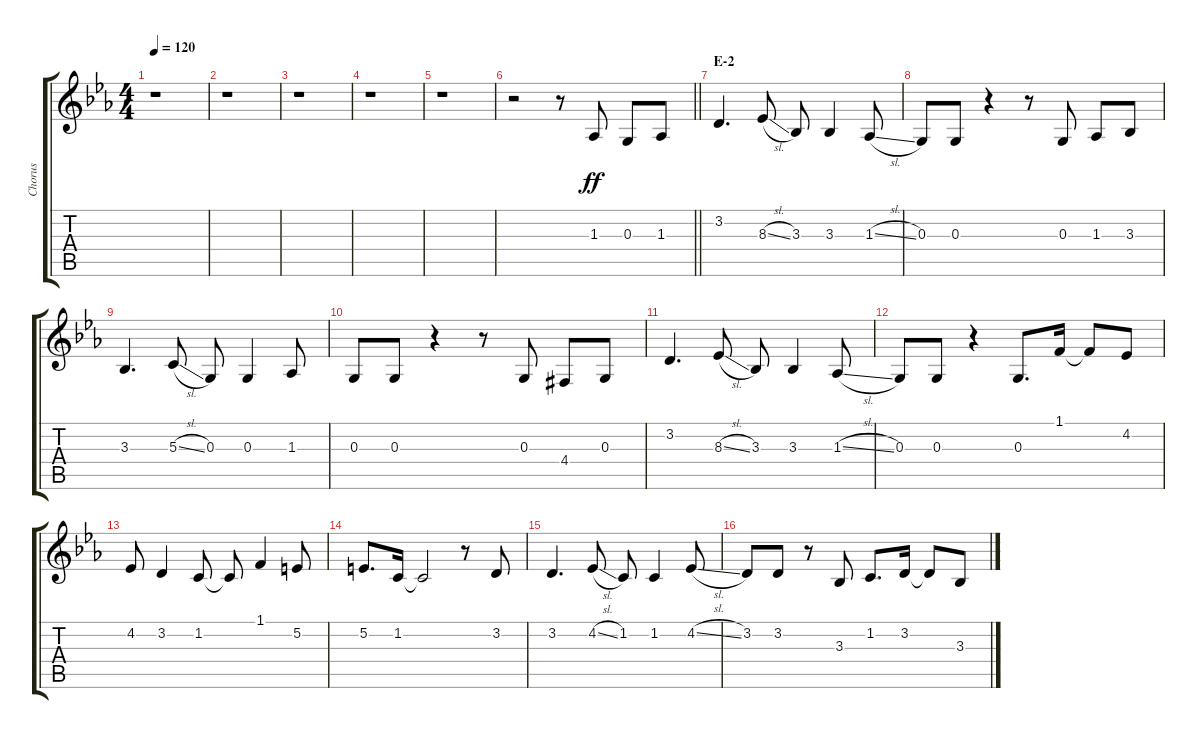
\track ("Chorus" "Chorus") {instrument voiceoohs}
\staff {score tabs}
\tuning (E4 B3 G3 D3 A2 E2) {hide}
\ts (4 4)
\tempo 120
\clef g2
\ks eb
r.1{dy ff} |
r.1 |
r.1 |
r.1 |
r.1 |
\barLineRight lightlight
r.2 r.8 1.3.8 0.3.8 1.3.8 |
\section ("" "E-2")
3.2.4{d} 8.3{sl}.8 3.3.8 3.3.4 1.3{sl}.8 |
0.3.8 0.3.8 r.4 r.8 0.3.8 1.3.8 3.3.8 |
3.3.4{d} 5.3{sl}.8 0.3.8 0.3.4 1.3.8 |
0.3.8 0.3.8 r.4 r.8 0.3.8 4.4{acc #}.8 0.3.8 |
3.2.4{d} 8.3{sl}.8 3.3.8 3.3.4 1.3{sl}.8 |
0.3.8 0.3.8 r.4 0.3.8{d} 1.1.16 1.1{t}.8 4.2.8 |
4.2.8 3.2.4 1.2.8 1.2{t}.8 1.1.4 5.2.8 |
5.2.8{d} 1.2.16 1.2{t}.2 r.8 3.2.8 |
3.2.4{d} 4.2{sl}.8 1.2.8 1.2.4 4.2{sl}.8 |
3.2.8 3.2.8 r.8 3.3.8 1.2.8{d} 3.2.16 3.2{t}.8 3.3.8
